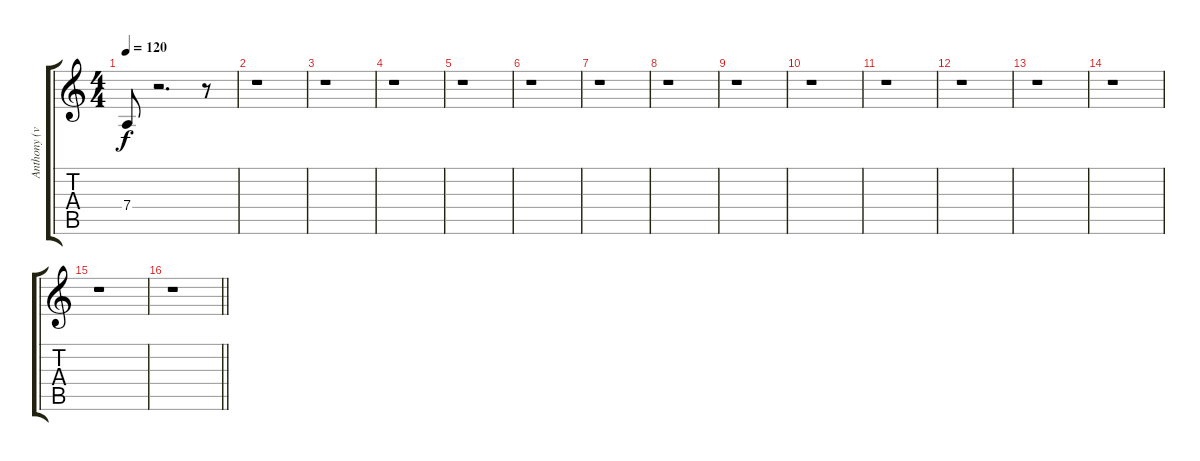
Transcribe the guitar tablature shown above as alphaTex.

\track ("Anthony (vocal)" "Anthony (v") {instrument lead6voice}
\staff {score tabs}
\tuning (E4 B3 G3 D3 A2 E2) {hide}
\ts (4 4)
\tempo 120
\clef g2
\ks c
7.4.8{dy f} r.2{d} r.8 |
r.1 |
r.1 |
r.1 |
r.1 |
r.1 |
r.1 |
r.1 |
r.1 |
r.1 |
r.1 |
r.1 |
r.1 |
r.1 |
r.1 |
\barLineRight lightlight
r.1
